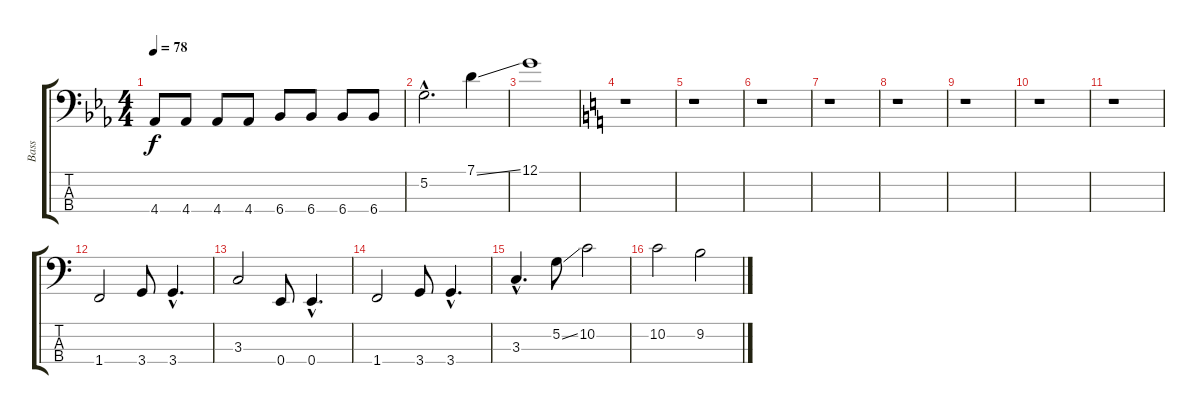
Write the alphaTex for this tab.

\track ("Bass" "Bass") {instrument electricbassfinger}
\staff {score tabs}
\tuning (G2 D2 A1 E1) {hide}
\ts (4 4)
\tempo 78
\clef f4
\ks eb
4.4.8{dy f} 4.4.8 4.4.8 4.4.8 6.4.8 6.4.8 6.4.8 6.4.8 |
5.2{hac}.2{d} 7.1{ss}.4 |
12.1.1 |
\ks c
r.1 |
r.1 |
r.1 |
r.1 |
r.1 |
r.1 |
r.1 |
r.1 |
1.4.2 3.4.8 3.4{hac}.4{d} |
3.3.2 0.4.8 0.4{hac}.4{d} |
1.4.2 3.4.8 3.4{hac}.4{d} |
3.3{hac}.4{d} 5.2{ss}.8 10.2.2 |
10.2.2 9.2.2
